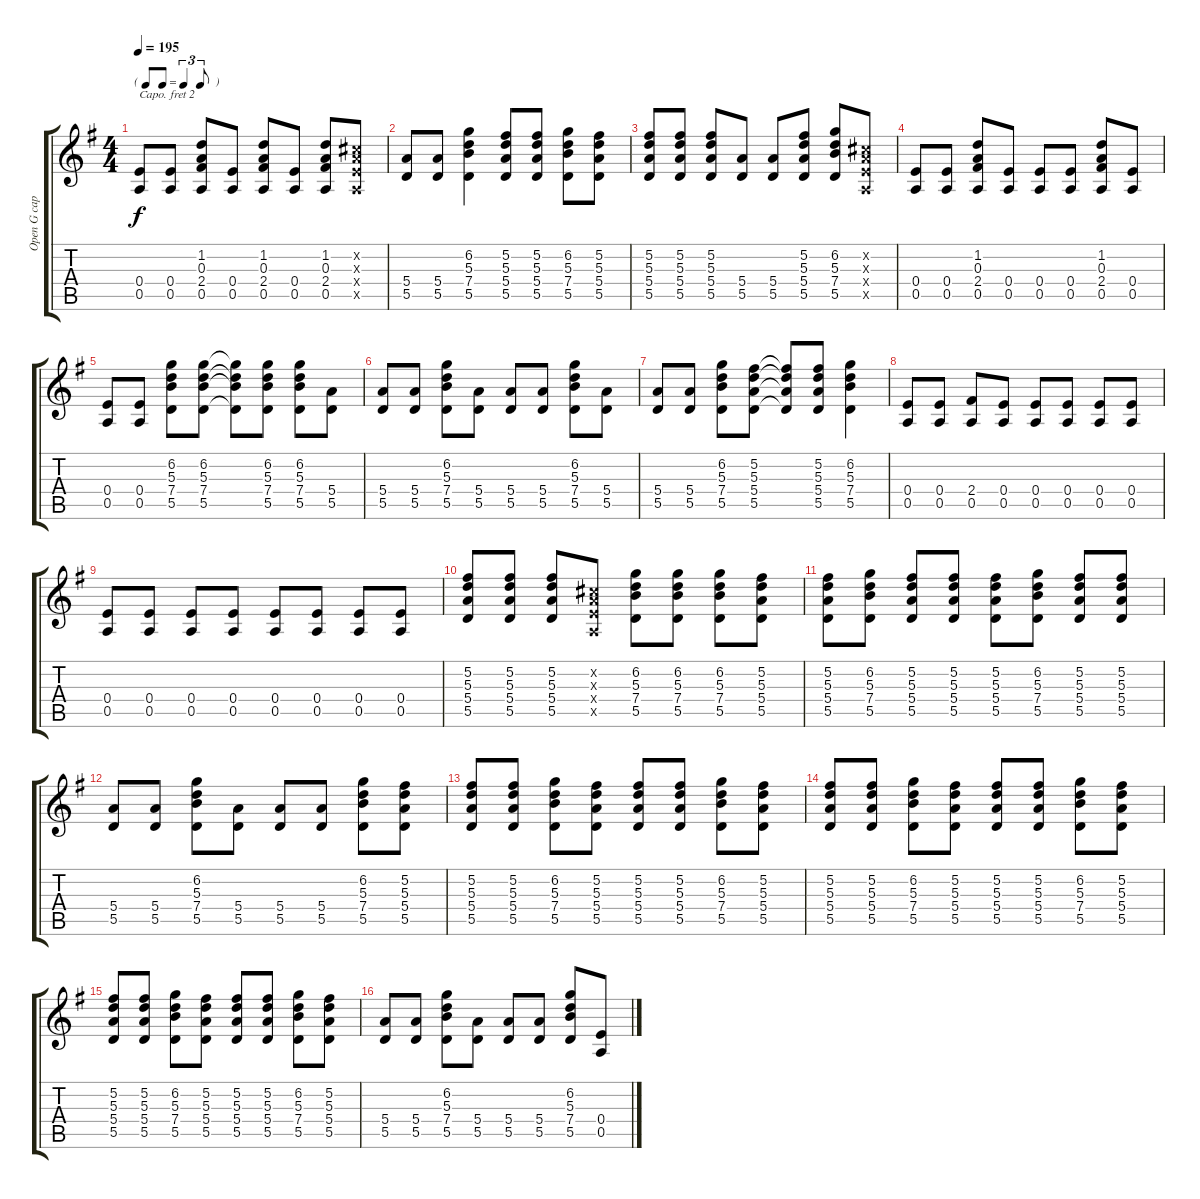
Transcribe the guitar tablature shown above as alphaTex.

\track ("Open G capo 2" "Open G cap") {instrument electricguitarmuted}
\staff {score tabs}
\capo 2
\tuning (D4 B3 G3 D3 G2 D2) {hide}
\ts (4 4)
\tf triplet8th
\tempo 195
\clef g2
\ks g
(0.4 0.5).8{dy f} (0.4 0.5).8 (1.2 0.3 2.4 0.5).8 (0.4 0.5).8 (1.2 0.3 2.4 0.5).8 (0.4 0.5).8 (1.2 0.3 2.4 0.5).8 (0.2{x} 0.3{x} 0.4{x} 0.5{x}).8 |
(5.4 5.5).8 (5.4 5.5).8 (6.2 5.3 7.4 5.5).4 (5.2 5.3 5.4 5.5).8 (5.2 5.3 5.4 5.5).8 (6.2 5.3 7.4 5.5).8 (5.2 5.3 5.4 5.5).8 |
(5.2 5.3 5.4 5.5).8 (5.2 5.3 5.4 5.5).8 (5.2 5.3 5.4 5.5).8 (5.4 5.5).8 (5.4 5.5).8 (5.2 5.3 5.4 5.5).8 (6.2 5.3 7.4 5.5).8 (0.2{x} 0.3{x} 0.4{x} 0.5{x}).8 |
(0.4 0.5).8 (0.4 0.5).8 (1.2 0.3 2.4 0.5).8 (0.4 0.5).8 (0.4 0.5).8 (0.4 0.5).8 (1.2 0.3 2.4 0.5).8 (0.4 0.5).8 |
(0.4 0.5).8 (0.4 0.5).8 (6.2 5.3 7.4 5.5).8 (6.2 5.3 7.4 5.5).8 (6.2{t} 5.3{t} 7.4{t} 5.5{t}).8 (6.2 5.3 7.4 5.5).8 (6.2 5.3 7.4 5.5).8 (5.4 5.5).8 |
(5.4 5.5).8 (5.4 5.5).8 (6.2 5.3 7.4 5.5).8 (5.4 5.5).8 (5.4 5.5).8 (5.4 5.5).8 (6.2 5.3 7.4 5.5).8 (5.4 5.5).8 |
(5.4 5.5).8 (5.4 5.5).8 (6.2 5.3 7.4 5.5).8 (5.2 5.3 5.4 5.5).8 (5.2{t} 5.3{t} 5.4{t} 5.5{t}).8 (5.2 5.3 5.4 5.5).8 (6.2 5.3 7.4 5.5).4 |
(0.4 0.5).8 (0.4 0.5).8 (2.4 0.5).8 (0.4 0.5).8 (0.4 0.5).8 (0.4 0.5).8 (0.4 0.5).8 (0.4 0.5).8 |
(0.4 0.5).8 (0.4 0.5).8 (0.4 0.5).8 (0.4 0.5).8 (0.4 0.5).8 (0.4 0.5).8 (0.4 0.5).8 (0.4 0.5).8 |
(5.2 5.3 5.4 5.5).8 (5.2 5.3 5.4 5.5).8 (5.2 5.3 5.4 5.5).8 (0.2{x} 0.3{x} 0.4{x} 0.5{x}).8 (6.2 5.3 7.4 5.5).8 (6.2 5.3 7.4 5.5).8 (6.2 5.3 7.4 5.5).8 (5.2 5.3 5.4 5.5).8 |
(5.2 5.3 5.4 5.5).8 (6.2 5.3 7.4 5.5).8 (5.2 5.3 5.4 5.5).8 (5.2 5.3 5.4 5.5).8 (5.2 5.3 5.4 5.5).8 (6.2 5.3 7.4 5.5).8 (5.2 5.3 5.4 5.5).8 (5.2 5.3 5.4 5.5).8 |
(5.4 5.5).8 (5.4 5.5).8 (6.2 5.3 7.4 5.5).8 (5.4 5.5).8 (5.4 5.5).8 (5.4 5.5).8 (6.2 5.3 7.4 5.5).8 (5.2 5.3 5.4 5.5).8 |
(5.2 5.3 5.4 5.5).8 (5.2 5.3 5.4 5.5).8 (6.2 5.3 7.4 5.5).8 (5.2 5.3 5.4 5.5).8 (5.2 5.3 5.4 5.5).8 (5.2 5.3 5.4 5.5).8 (6.2 5.3 7.4 5.5).8 (5.2 5.3 5.4 5.5).8 |
(5.2 5.3 5.4 5.5).8 (5.2 5.3 5.4 5.5).8 (6.2 5.3 7.4 5.5).8 (5.2 5.3 5.4 5.5).8 (5.2 5.3 5.4 5.5).8 (5.2 5.3 5.4 5.5).8 (6.2 5.3 7.4 5.5).8 (5.2 5.3 5.4 5.5).8 |
(5.2 5.3 5.4 5.5).8 (5.2 5.3 5.4 5.5).8 (6.2 5.3 7.4 5.5).8 (5.2 5.3 5.4 5.5).8 (5.2 5.3 5.4 5.5).8 (5.2 5.3 5.4 5.5).8 (6.2 5.3 7.4 5.5).8 (5.2 5.3 5.4 5.5).8 |
(5.4 5.5).8 (5.4 5.5).8 (6.2 5.3 7.4 5.5).8 (5.4 5.5).8 (5.4 5.5).8 (5.4 5.5).8 (6.2 5.3 7.4 5.5).8 (0.4 0.5).8
